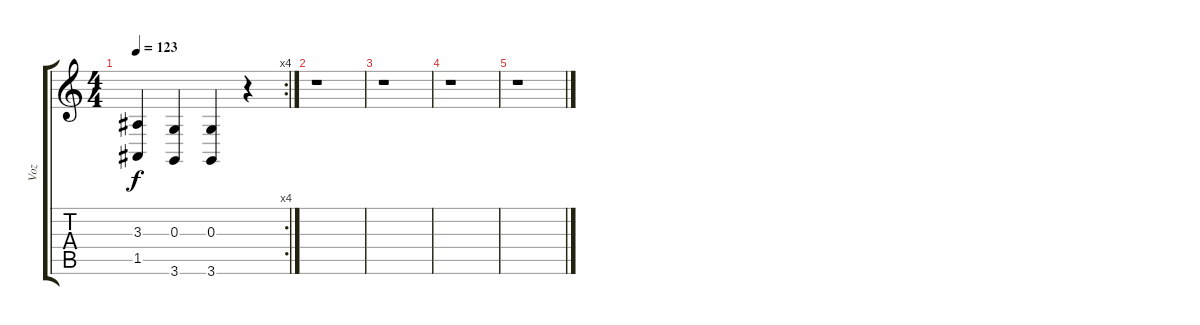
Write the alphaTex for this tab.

\track ("Voz" "Voz") {instrument lead2sawtooth}
\staff {score tabs}
\tuning (E4 B3 G3 D3 A2 E2) {hide}
\rc 4
\ts (4 4)
\tempo 123
\clef g2
\ks c
(3.3 1.5).4{dy f} (0.3 3.6).4 (0.3 3.6).4 r.4 |
r.1 |
r.1 |
r.1 |
r.1
